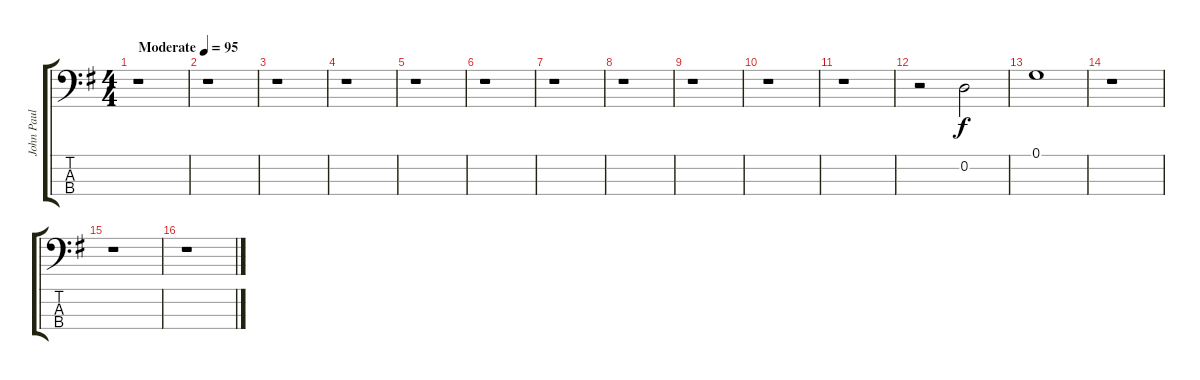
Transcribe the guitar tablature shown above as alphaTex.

\track ("John Paul Jones (Baixo)" "John Paul ") {instrument electricbassfinger}
\staff {score tabs}
\tuning (G2 D2 A1 E1) {hide}
\ts (4 4)
\tempo (95 "Moderate")
\clef f4
\ks g
r.1{dy f instrument electricbassfinger} |
r.1 |
r.1 |
r.1 |
r.1 |
r.1 |
r.1 |
r.1 |
r.1 |
r.1 |
r.1 |
r.2{volume 16} 0.2.2 |
0.1.1 |
r.1 |
r.1 |
r.1
